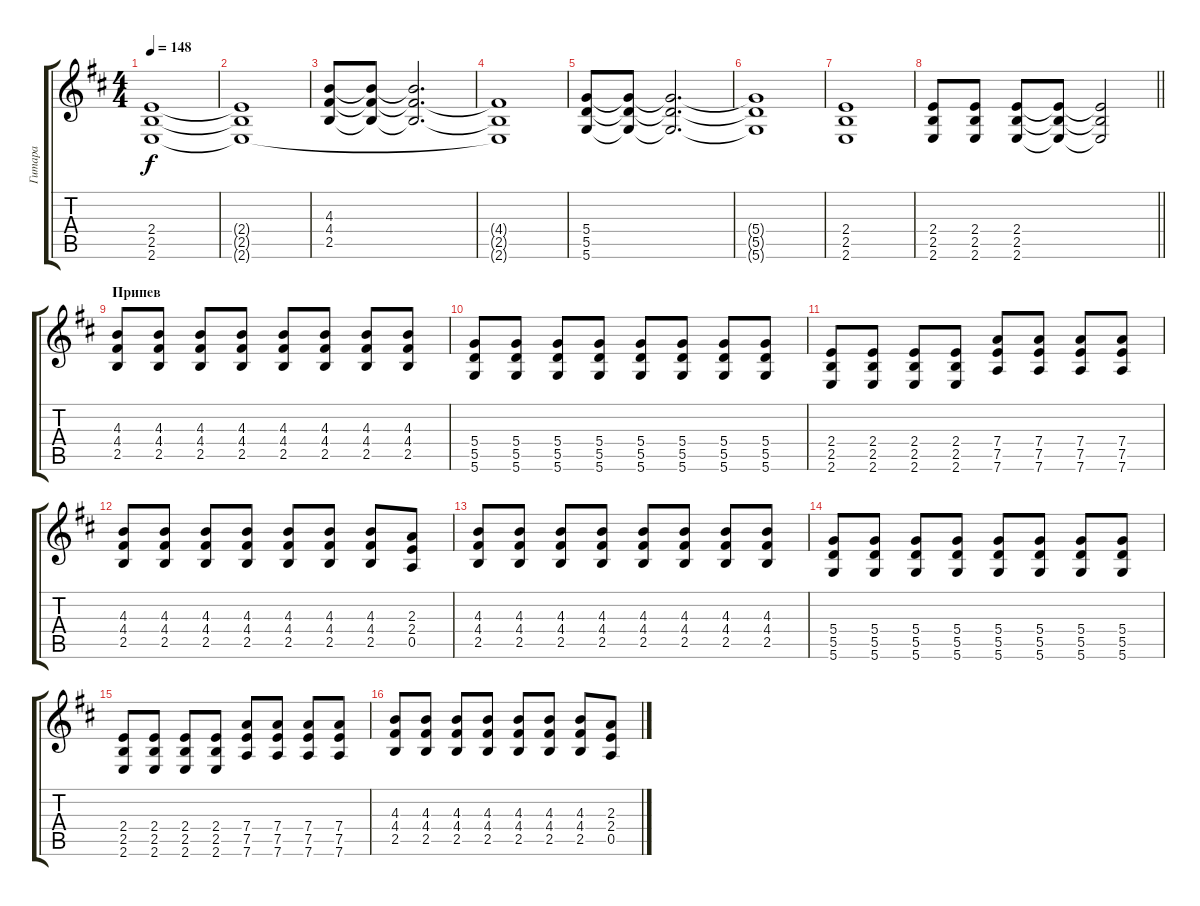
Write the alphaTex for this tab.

\track ("Гитара" "Гитара") {instrument distortionguitar}
\staff {score tabs}
\tuning (E4 B3 G3 D3 A2 D2) {hide}
\ts (4 4)
\tempo 148
\clef g2
\ks bminor
(2.4 2.5 2.6).1{dy f volume 5} |
(2.4{t} 2.5{t} 2.6{t}).1 |
(4.3 4.4 2.5).8{volume 13} (4.3{t} 4.4{t} 2.5{t}).8{volume 5} (4.3{t} 4.4{t} 2.5{t}).2{d} |
(4.4{t} 2.5{t} 2.6{t}).1 |
(5.4 5.5 5.6).8{volume 13} (5.4{t} 5.5{t} 5.6{t}).8{volume 5} (5.4{t} 5.5{t} 5.6{t}).2{d} |
(5.4{t} 5.5{t} 5.6{t}).1 |
(2.4 2.5 2.6).1{volume 13} |
\barLineRight lightlight
(2.4 2.5 2.6).8 (2.4 2.5 2.6).8 (2.4 2.5 2.6).8 (2.4{t} 2.5{t} 2.6{t}).8 (2.4{t} 2.5{t} 2.6{t}).2 |
\section ("" "Припев")
(4.3 4.4 2.5).8 (4.3 4.4 2.5).8 (4.3 4.4 2.5).8 (4.3 4.4 2.5).8 (4.3 4.4 2.5).8 (4.3 4.4 2.5).8 (4.3 4.4 2.5).8 (4.3 4.4 2.5).8 |
(5.4 5.5 5.6).8 (5.4 5.5 5.6).8 (5.4 5.5 5.6).8 (5.4 5.5 5.6).8 (5.4 5.5 5.6).8 (5.4 5.5 5.6).8 (5.4 5.5 5.6).8 (5.4 5.5 5.6).8 |
(2.4 2.5 2.6).8 (2.4 2.5 2.6).8 (2.4 2.5 2.6).8 (2.4 2.5 2.6).8 (7.4 7.5 7.6).8 (7.4 7.5 7.6).8 (7.4 7.5 7.6).8 (7.4 7.5 7.6).8 |
(4.3 4.4 2.5).8 (4.3 4.4 2.5).8 (4.3 4.4 2.5).8 (4.3 4.4 2.5).8 (4.3 4.4 2.5).8 (4.3 4.4 2.5).8 (4.3 4.4 2.5).8 (2.3 2.4 0.5).8 |
(4.3 4.4 2.5).8 (4.3 4.4 2.5).8 (4.3 4.4 2.5).8 (4.3 4.4 2.5).8 (4.3 4.4 2.5).8 (4.3 4.4 2.5).8 (4.3 4.4 2.5).8 (4.3 4.4 2.5).8 |
(5.4 5.5 5.6).8 (5.4 5.5 5.6).8 (5.4 5.5 5.6).8 (5.4 5.5 5.6).8 (5.4 5.5 5.6).8 (5.4 5.5 5.6).8 (5.4 5.5 5.6).8 (5.4 5.5 5.6).8 |
(2.4 2.5 2.6).8 (2.4 2.5 2.6).8 (2.4 2.5 2.6).8 (2.4 2.5 2.6).8 (7.4 7.5 7.6).8 (7.4 7.5 7.6).8 (7.4 7.5 7.6).8 (7.4 7.5 7.6).8 |
(4.3 4.4 2.5).8 (4.3 4.4 2.5).8 (4.3 4.4 2.5).8 (4.3 4.4 2.5).8 (4.3 4.4 2.5).8 (4.3 4.4 2.5).8 (4.3 4.4 2.5).8 (2.3 2.4 0.5).8
